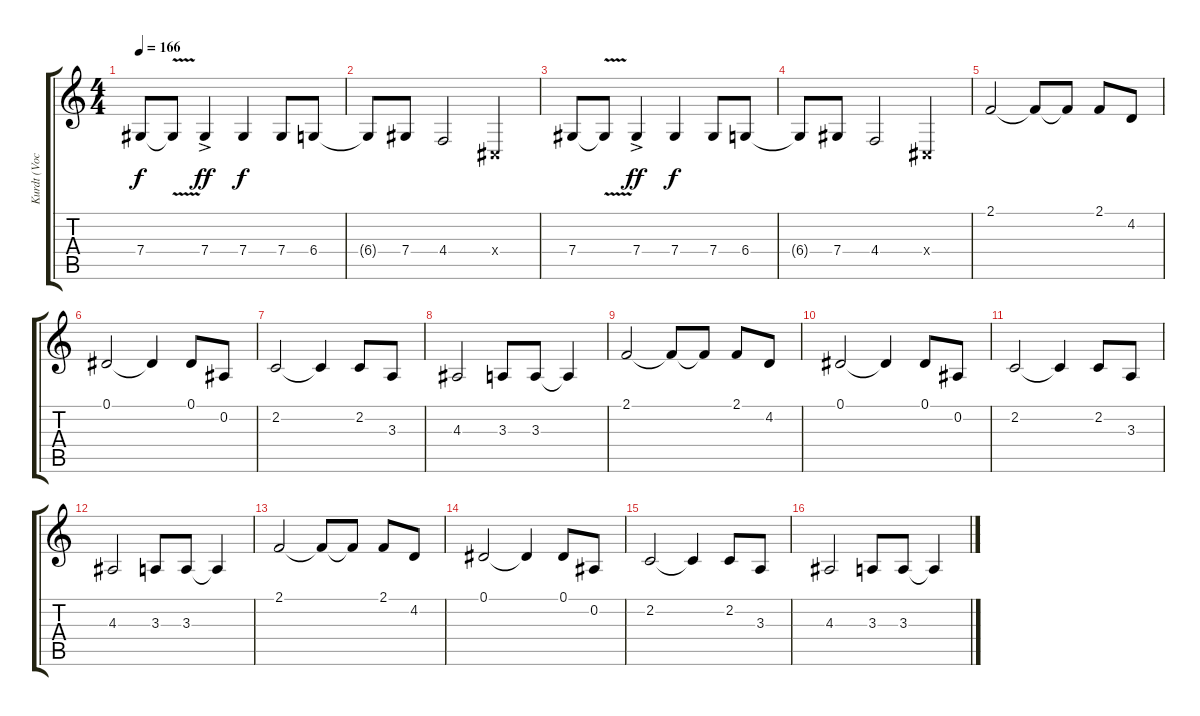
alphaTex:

\track ("Kurdt (Vocal)" "Kurdt (Voc") {instrument tremolostrings}
\staff {score tabs}
\tuning (Eb4 Bb3 Gb3 Db3 Ab2 Eb2) {hide}
\ts (4 4)
\tempo 166
\clef g2
\ks c
7.4.8{dy f} 7.4{v t}.8 7.4{ac}.4{dy ff} 7.4.4{dy f} 7.4.8 6.4.8 |
6.4{t}.8 7.4.8 4.4.2 0.4{x}.4 |
7.4.8 7.4{v t}.8 7.4{ac}.4{dy ff} 7.4.4{dy f} 7.4.8 6.4.8 |
6.4{t}.8 7.4.8 4.4.2 0.4{x}.4 |
2.1.2 2.1{t}.8 2.1{t}.8 2.1.8 4.2.8 |
0.1.2 0.1{t}.4 0.1.8 0.2.8 |
2.2.2 2.2{t}.4 2.2.8 3.3.8 |
4.3.2 3.3.8 3.3.8 3.3{t}.4 |
2.1.2 2.1{t}.8 2.1{t}.8 2.1.8 4.2.8 |
0.1.2 0.1{t}.4 0.1.8 0.2.8 |
2.2.2 2.2{t}.4 2.2.8 3.3.8 |
4.3.2 3.3.8 3.3.8 3.3{t}.4 |
2.1.2 2.1{t}.8 2.1{t}.8 2.1.8 4.2.8 |
0.1.2 0.1{t}.4 0.1.8 0.2.8 |
2.2.2 2.2{t}.4 2.2.8 3.3.8 |
4.3.2 3.3.8 3.3.8 3.3{t}.4
